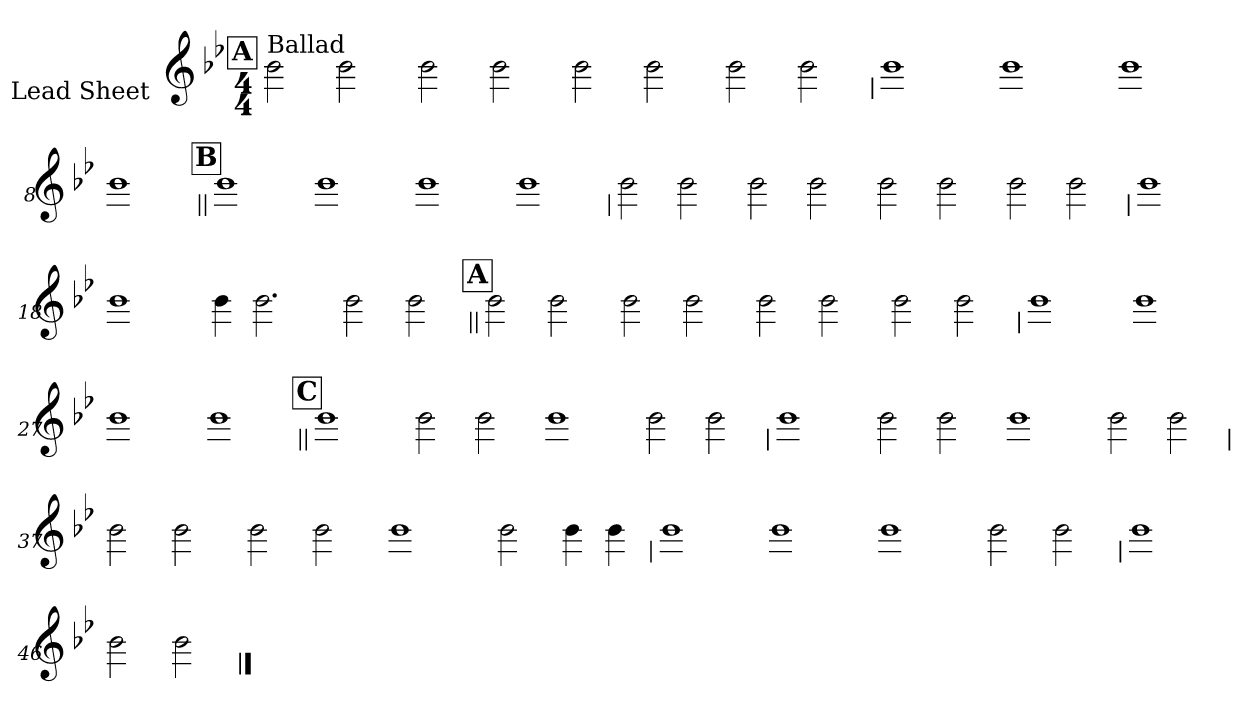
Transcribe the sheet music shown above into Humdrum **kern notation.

**kern
*part1
*staff1
*I"Lead Sheet
*stria0
*clefG2
*k[b-e-]
*B-:
*M4/4
!!LO:REH:place=s1:a:t=A
=1||
!LO:TX:a:t=Ballad
2b-
2b-
=2-
2b-
2b-
=3-
2b-
2b-
=4-
2b-
2b-
!!LO:LB:g=z
=5
1b-
=6-
1b-
=7-
1b-
=8-
1b-
!!LO:LB:g=z
!!LO:REH:place=s1:a:t=B
=9||
1b-
=10-
1b-
=11-
1b-
=12-
1b-
!!LO:LB:g=z
=13
2b-
2b-
=14-
2b-
2b-
=15-
2b-
2b-
=16-
2b-
2b-
!!LO:LB:g=z
=17
1b-
=18-
1b-
=19-
4b-
2.b-
=20-
2b-
2b-
!!LO:LB:g=z
!!LO:REH:place=s1:a:t=A
=21||
2b-
2b-
=22-
2b-
2b-
=23-
2b-
2b-
=24-
2b-
2b-
!!LO:LB:g=z
=25
1b-
=26-
1b-
=27-
1b-
=28-
1b-
!!LO:LB:g=z
!!LO:REH:place=s1:a:t=C
=29||
1b-
=30-
2b-
2b-
=31-
1b-
=32-
2b-
2b-
!!LO:LB:g=z
=33
1b-
=34-
2b-
2b-
=35-
1b-
=36-
2b-
2b-
!!LO:LB:g=z
=37
2b-
2b-
=38-
2b-
2b-
=39-
1b-
=40-
2b-
4b-
4b-
!!LO:LB:g=z
=41
1b-
=42-
1b-
=43-
1b-
=44-
2b-
2b-
!!LO:LB:g=z
=45
1b-
=46-
2b-
2b-
==
*-
